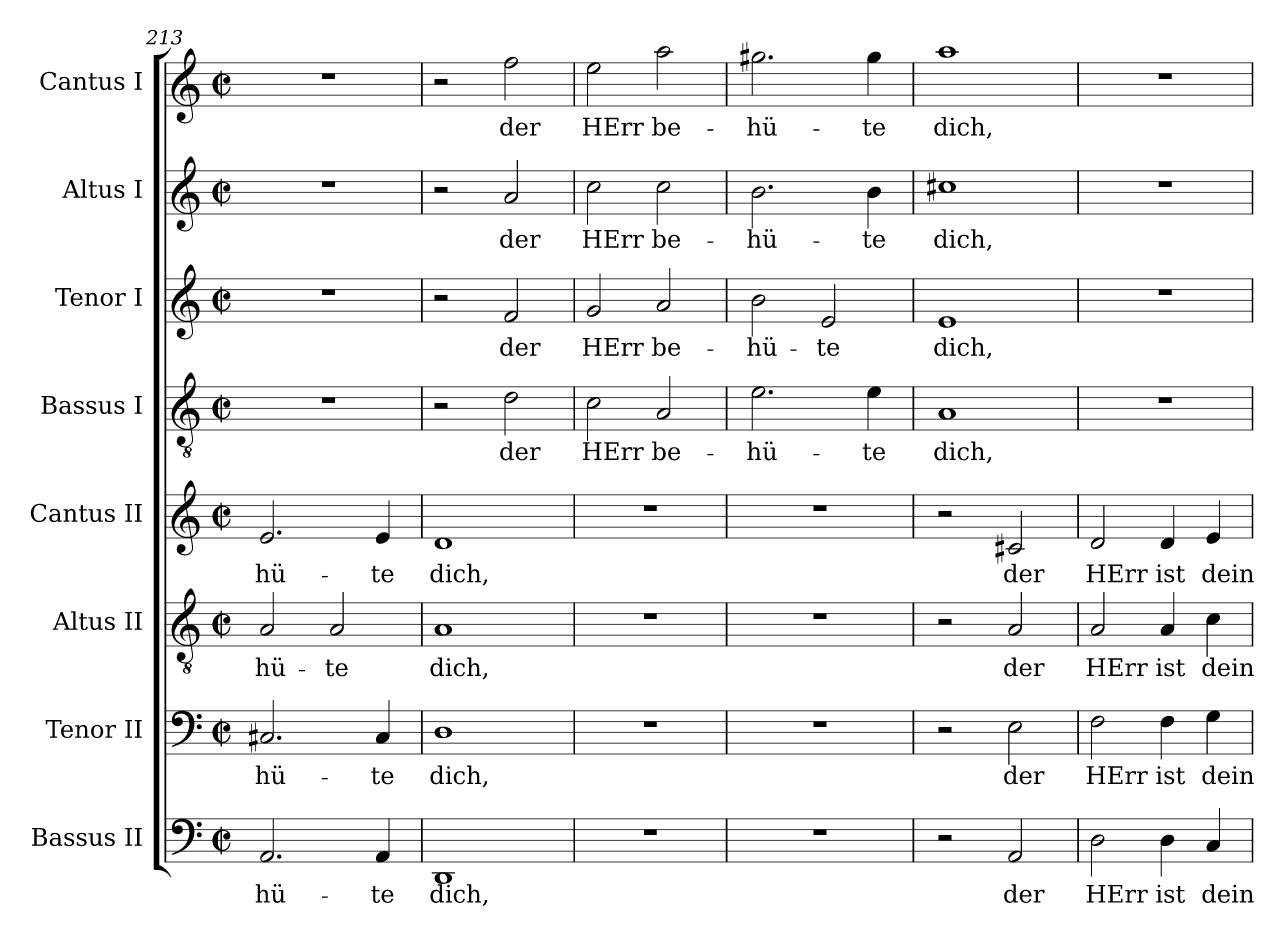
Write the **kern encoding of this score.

**kern	**text	**kern	**text	**kern	**text	**kern	**text	**kern	**text	**kern	**text	**kern	**text	**kern	**text
*part8	*part8	*part7	*part7	*part6	*part6	*part5	*part5	*part4	*part4	*part3	*part3	*part2	*part2	*part1	*part1
*staff8	*staff8	*staff7	*staff7	*staff6	*staff6	*staff5	*staff5	*staff4	*staff4	*staff3	*staff3	*staff2	*staff2	*staff1	*staff1
*I"Bassus II	*	*I"Tenor II	*	*I"Altus II	*	*I"Cantus II	*	*I"Bassus I	*	*I"Tenor I	*	*I"Altus I	*	*I"Cantus I	*
*I'B2	*	*I'T2	*	*I'A2	*	*I'C2	*	*I'B1	*	*I'T1	*	*I'A1	*	*I'C1	*
*clefF4	*	*clefF4	*	*clefGv2	*	*clefG2	*	*clefGv2	*	*clefG2	*	*clefG2	*	*clefG2	*
*k[]	*	*k[]	*	*k[]	*	*k[]	*	*k[]	*	*k[]	*	*k[]	*	*k[]	*
*C:	*	*C:	*	*C:	*	*C:	*	*C:	*	*C:	*	*C:	*	*C:	*
*M2/2	*	*M2/2	*	*M2/2	*	*M2/2	*	*M2/2	*	*M2/2	*	*M2/2	*	*M2/2	*
*met(c|)	*	*met(c|)	*	*met(c|)	*	*met(c|)	*	*met(c|)	*	*met(c|)	*	*met(c|)	*	*met(c|)	*
=213	=213	=213	=213	=213	=213	=213	=213	=213	=213	=213	=213	=213	=213	=213	=213
!	!LO:LY:b	!	!	!	!	!	!	!	!	!	!	!	!	!	!
!	!	!	!LO:LY:b	!	!	!	!	!	!	!	!	!	!	!	!
!	!	!	!	!	!LO:LY:b	!	!	!	!	!	!	!	!	!	!
!	!	!	!	!	!	!	!LO:LY:b	!	!	!	!	!	!	!	!
2.AA/	-hü-	2.C#X/	-hü-	2A/	-hü-	2.e/	-hü-	1r	.	1r	.	1r	.	1r	.
!	!	!	!	!	!LO:LY:b	!	!	!	!	!	!	!	!	!	!
.	.	.	.	2A/	-te	.	.	.	.	.	.	.	.	.	.
!	!LO:LY:b	!	!	!	!	!	!	!	!	!	!	!	!	!	!
!	!	!	!LO:LY:b	!	!	!	!	!	!	!	!	!	!	!	!
!	!	!	!	!	!	!	!LO:LY:b	!	!	!	!	!	!	!	!
4AA/	-te	4C#/	-te	.	.	4e/	-te	.	.	.	.	.	.	.	.
=214	=214	=214	=214	=214	=214	=214	=214	=214	=214	=214	=214	=214	=214	=214	=214
!	!LO:LY:b	!	!	!	!	!	!	!	!	!	!	!	!	!	!
!	!	!	!LO:LY:b	!	!	!	!	!	!	!	!	!	!	!	!
!	!	!	!	!	!LO:LY:b	!	!	!	!	!	!	!	!	!	!
!	!	!	!	!	!	!	!LO:LY:b	!	!	!	!	!	!	!	!
1DD	dich,	1D	dich,	1A	dich,	1d	dich,	2r	.	2r	.	2r	.	2r	.
!	!	!	!	!	!	!	!	!	!LO:LY:b	!	!	!	!	!	!
!	!	!	!	!	!	!	!	!	!	!	!LO:LY:b	!	!	!	!
!	!	!	!	!	!	!	!	!	!	!	!	!	!LO:LY:b	!	!
!	!	!	!	!	!	!	!	!	!	!	!	!	!	!	!LO:LY:b
.	.	.	.	.	.	.	.	2d\	der	2f/	der	2a/	der	2ff\	der
=215	=215	=215	=215	=215	=215	=215	=215	=215	=215	=215	=215	=215	=215	=215	=215
!	!	!	!	!	!	!	!	!	!LO:LY:b	!	!	!	!	!	!
!	!	!	!	!	!	!	!	!	!	!	!LO:LY:b	!	!	!	!
!	!	!	!	!	!	!	!	!	!	!	!	!	!LO:LY:b	!	!
!	!	!	!	!	!	!	!	!	!	!	!	!	!	!	!LO:LY:b
1r	.	1r	.	1r	.	1r	.	2c\	HErr	2g/	HErr	2cc\	HErr	2ee\	HErr
!	!	!	!	!	!	!	!	!	!LO:LY:b	!	!	!	!	!	!
!	!	!	!	!	!	!	!	!	!	!	!LO:LY:b	!	!	!	!
!	!	!	!	!	!	!	!	!	!	!	!	!	!LO:LY:b	!	!
!	!	!	!	!	!	!	!	!	!	!	!	!	!	!	!LO:LY:b
.	.	.	.	.	.	.	.	2A/	be-	2a/	be-	2cc\	be-	2aa\	be-
=216	=216	=216	=216	=216	=216	=216	=216	=216	=216	=216	=216	=216	=216	=216	=216
!	!	!	!	!	!	!	!	!	!LO:LY:b	!	!	!	!	!	!
!	!	!	!	!	!	!	!	!	!	!	!LO:LY:b	!	!	!	!
!	!	!	!	!	!	!	!	!	!	!	!	!	!LO:LY:b	!	!
!	!	!	!	!	!	!	!	!	!	!	!	!	!	!	!LO:LY:b
1r	.	1r	.	1r	.	1r	.	2.e\	-hü-	2b\	-hü-	2.b\	-hü-	2.gg#X\	-hü-
!	!	!	!	!	!	!	!	!	!	!	!LO:LY:b	!	!	!	!
.	.	.	.	.	.	.	.	.	.	2e/	-te	.	.	.	.
!	!	!	!	!	!	!	!	!	!LO:LY:b	!	!	!	!	!	!
!	!	!	!	!	!	!	!	!	!	!	!	!	!LO:LY:b	!	!
!	!	!	!	!	!	!	!	!	!	!	!	!	!	!	!LO:LY:b
.	.	.	.	.	.	.	.	4e\	-te	.	.	4b\	-te	4gg#\	-te
=217	=217	=217	=217	=217	=217	=217	=217	=217	=217	=217	=217	=217	=217	=217	=217
!	!	!	!	!	!	!	!	!	!LO:LY:b	!	!	!	!	!	!
!	!	!	!	!	!	!	!	!	!	!	!LO:LY:b	!	!	!	!
!	!	!	!	!	!	!	!	!	!	!	!	!	!LO:LY:b	!	!
!	!	!	!	!	!	!	!	!	!	!	!	!	!	!	!LO:LY:b
2r	.	2r	.	2r	.	2r	.	1A	dich,	1e	dich,	1cc#X	dich,	1aa	dich,
!	!LO:LY:b	!	!	!	!	!	!	!	!	!	!	!	!	!	!
!	!	!	!LO:LY:b	!	!	!	!	!	!	!	!	!	!	!	!
!	!	!	!	!	!LO:LY:b	!	!	!	!	!	!	!	!	!	!
!	!	!	!	!	!	!	!LO:LY:b	!	!	!	!	!	!	!	!
2AA/	der	2E\	der	2A/	der	2c#X/	der	.	.	.	.	.	.	.	.
=218	=218	=218	=218	=218	=218	=218	=218	=218	=218	=218	=218	=218	=218	=218	=218
!	!LO:LY:b	!	!	!	!	!	!	!	!	!	!	!	!	!	!
!	!	!	!LO:LY:b	!	!	!	!	!	!	!	!	!	!	!	!
!	!	!	!	!	!LO:LY:b	!	!	!	!	!	!	!	!	!	!
!	!	!	!	!	!	!	!LO:LY:b	!	!	!	!	!	!	!	!
2D\	HErr	2F\	HErr	2A/	HErr	2d/	HErr	1r	.	1r	.	1r	.	1r	.
!	!LO:LY:b	!	!	!	!	!	!	!	!	!	!	!	!	!	!
!	!	!	!LO:LY:b	!	!	!	!	!	!	!	!	!	!	!	!
!	!	!	!	!	!LO:LY:b	!	!	!	!	!	!	!	!	!	!
!	!	!	!	!	!	!	!LO:LY:b	!	!	!	!	!	!	!	!
4D\	ist	4F\	ist	4A/	ist	4d/	ist	.	.	.	.	.	.	.	.
!	!LO:LY:b	!	!	!	!	!	!	!	!	!	!	!	!	!	!
!	!	!	!LO:LY:b	!	!	!	!	!	!	!	!	!	!	!	!
!	!	!	!	!	!LO:LY:b	!	!	!	!	!	!	!	!	!	!
!	!	!	!	!	!	!	!LO:LY:b	!	!	!	!	!	!	!	!
4C/	dein	4G\	dein	4c\	dein	4e/	dein	.	.	.	.	.	.	.	.
=	=	=	=	=	=	=	=	=	=	=	=	=	=	=	=
*-	*-	*-	*-	*-	*-	*-	*-	*-	*-	*-	*-	*-	*-	*-	*-
